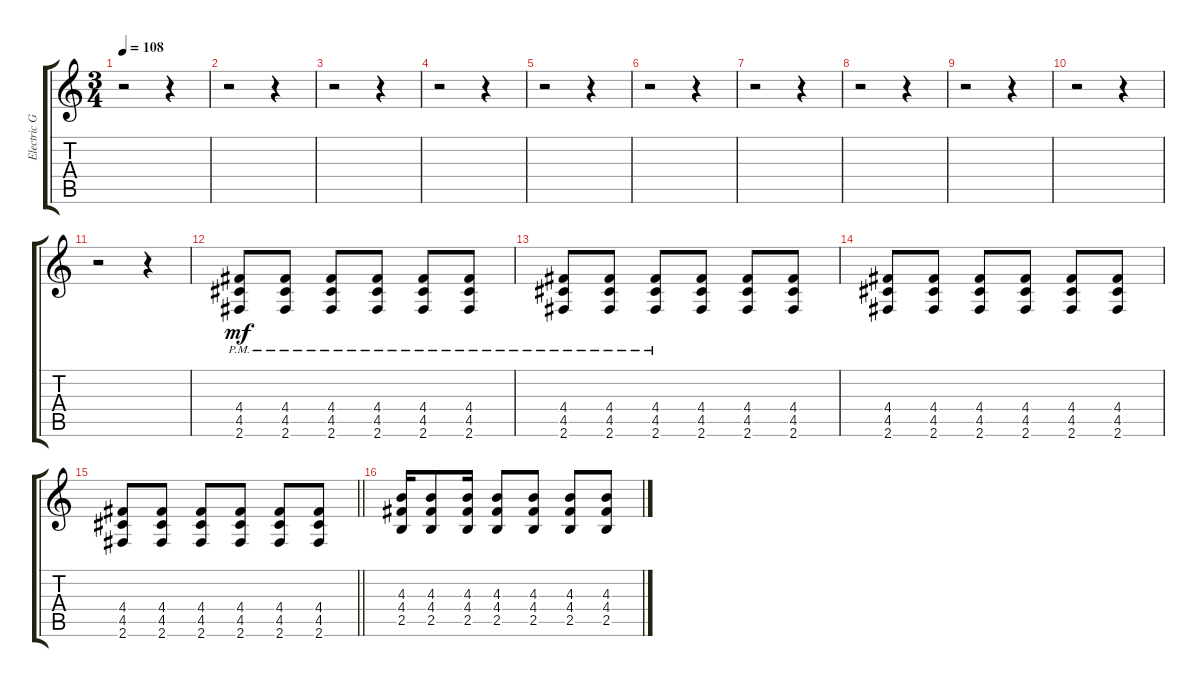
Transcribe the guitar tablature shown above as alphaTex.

\track ("Electric Guitar" "Electric G") {instrument overdrivenguitar}
\staff {score tabs}
\tuning (E4 B3 G3 D3 A2 E2) {hide}
\ts (3 4)
\tempo 108
\clef g2
\ks c
r.2{dy mf} r.4 |
r.2 r.4 |
r.2 r.4 |
r.2 r.4 |
r.2 r.4 |
r.2 r.4 |
r.2 r.4 |
r.2 r.4 |
r.2 r.4 |
r.2 r.4 |
r.2 r.4 |
(4.4{pm} 4.5{pm} 2.6{pm}).8 (4.4{pm} 4.5{pm} 2.6{pm}).8 (4.4{pm} 4.5{pm} 2.6{pm}).8 (4.4{pm} 4.5{pm} 2.6{pm}).8 (4.4{pm} 4.5{pm} 2.6{pm}).8 (4.4{pm} 4.5{pm} 2.6{pm}).8 |
(4.4{pm} 4.5{pm} 2.6{pm}).8 (4.4{pm} 4.5{pm} 2.6{pm}).8 (4.4{pm} 4.5{pm} 2.6{pm}).8 (4.4 4.5 2.6).8 (4.4 4.5 2.6).8 (4.4 4.5 2.6).8 |
(4.4 4.5 2.6).8 (4.4 4.5 2.6).8 (4.4 4.5 2.6).8 (4.4 4.5 2.6).8 (4.4 4.5 2.6).8 (4.4 4.5 2.6).8 |
\barLineRight lightlight
(4.4 4.5 2.6).8 (4.4 4.5 2.6).8 (4.4 4.5 2.6).8 (4.4 4.5 2.6).8 (4.4 4.5 2.6).8 (4.4 4.5 2.6).8 |
(4.3 4.4 2.5).16 (4.3 4.4 2.5).8 (4.3 4.4 2.5).16 (4.3 4.4 2.5).8 (4.3 4.4 2.5).8 (4.3 4.4 2.5).8 (4.3 4.4 2.5).8
